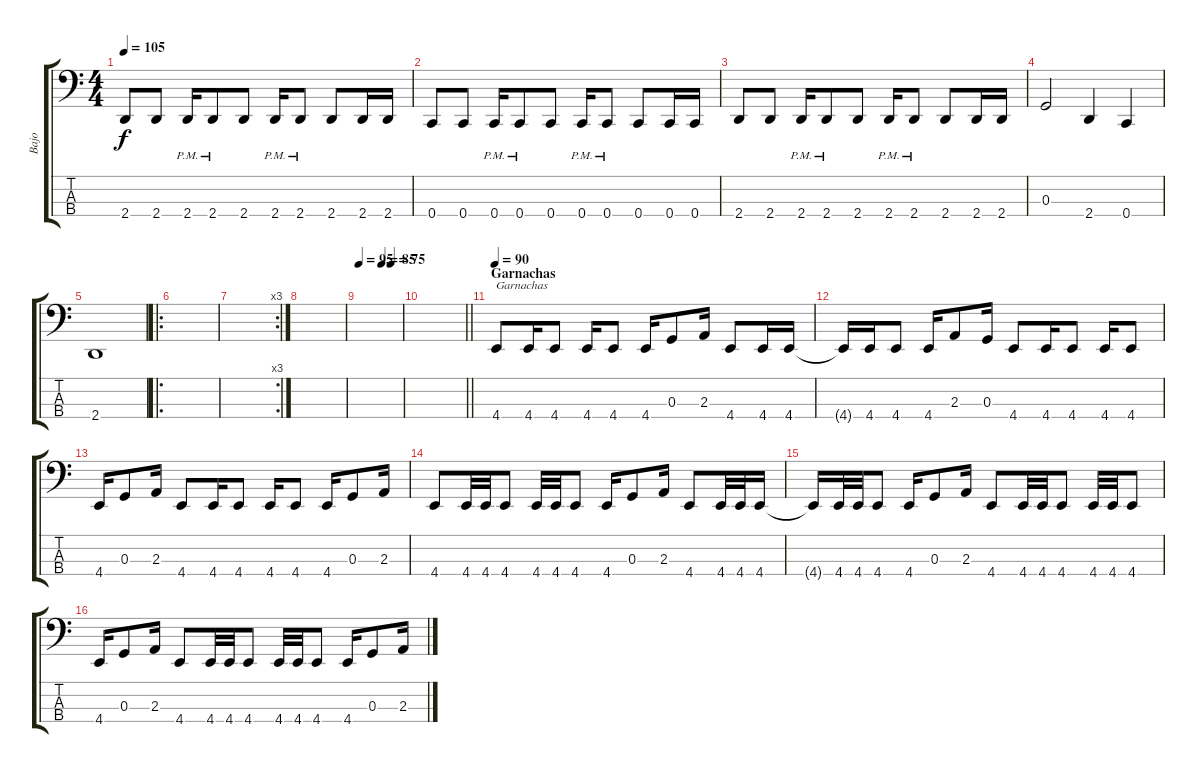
\track ("Bajo" "Bajo") {instrument electricbasspick}
\staff {score tabs}
\tuning (F2 C2 G1 C1) {hide}
\ts (4 4)
\tempo 105
\clef f4
\ks c
2.4.8{dy f} 2.4.8 2.4{pm}.16 2.4{pm}.8 2.4.8 2.4{pm}.16 2.4{pm}.8 2.4.8 2.4.16 2.4.16 |
0.4.8 0.4.8 0.4{pm}.16 0.4{pm}.8 0.4.8 0.4{pm}.16 0.4{pm}.8 0.4.8 0.4.16 0.4.16 |
2.4.8 2.4.8 2.4{pm}.16 2.4{pm}.8 2.4.8 2.4{pm}.16 2.4{pm}.8 2.4.8 2.4.16 2.4.16 |
0.3.2 2.4.4 0.4.4 |
2.4.1{volume 0} |
\ro
|
\rc 3
|
|
\tempo 95
\tempo (85 0.53125)
\tempo (75 0.75)
|
\barLineRight lightlight
|
\section ("" "Garnachas")
\tempo 90
4.4.8{txt "Garnachas" volume 4} 4.4.16 4.4.8 4.4.16 4.4.8 4.4.16 0.3.8 2.3.16 4.4.8 4.4.16 4.4.16 |
4.4{t}.16 4.4.16 4.4.8 4.4.16 2.3.8 0.3.16 4.4.8 4.4.16 4.4.8 4.4.16 4.4.8 |
4.4.16 0.3.8 2.3.16 4.4.8 4.4.16 4.4.8 4.4.16 4.4.8 4.4.16 0.3.8 2.3.16 |
4.4.8 4.4.32 4.4.32 4.4.8 4.4.32 4.4.32 4.4.8 4.4.16 0.3.8 2.3.16 4.4.8 4.4.32 4.4.32 4.4.16 |
4.4{t}.16 4.4.32 4.4.32 4.4.8 4.4.16 0.3.8 2.3.16 4.4.8 4.4.32 4.4.32 4.4.8 4.4.32 4.4.32 4.4.8 |
4.4.16 0.3.8 2.3.16 4.4.8 4.4.32 4.4.32 4.4.8 4.4.32 4.4.32 4.4.8 4.4.16 0.3.8 2.3.16
